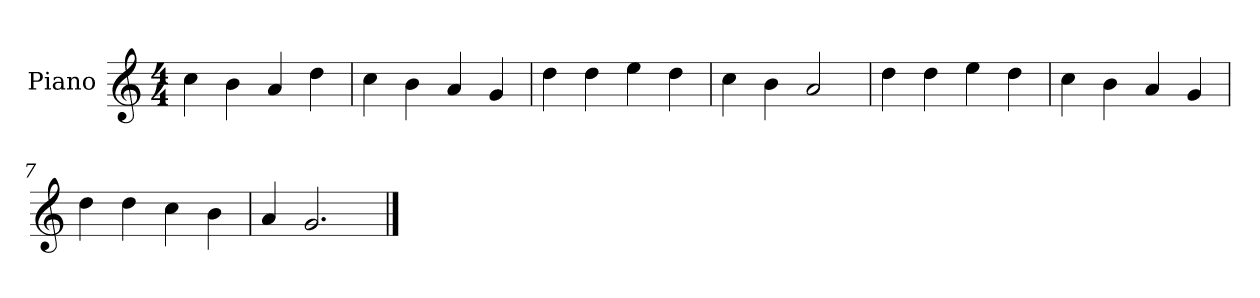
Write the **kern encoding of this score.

**kern
*part1
*staff1
*I"Piano
*I'P-no
*clefG2
*k[]
*M4/4
*MM90
=1
4cc\
4b\
4a/
4dd\
=2
4cc\
4b\
4a/
4g/
=3
4dd\
4dd\
4ee\
4dd\
=4
4cc\
4b\
2a/
=5
4dd\
4dd\
4ee\
4dd\
=6
4cc\
4b\
4a/
4g/
=7
4dd\
4dd\
4cc\
4b\
=8
4a/
2.g/
==
*-
